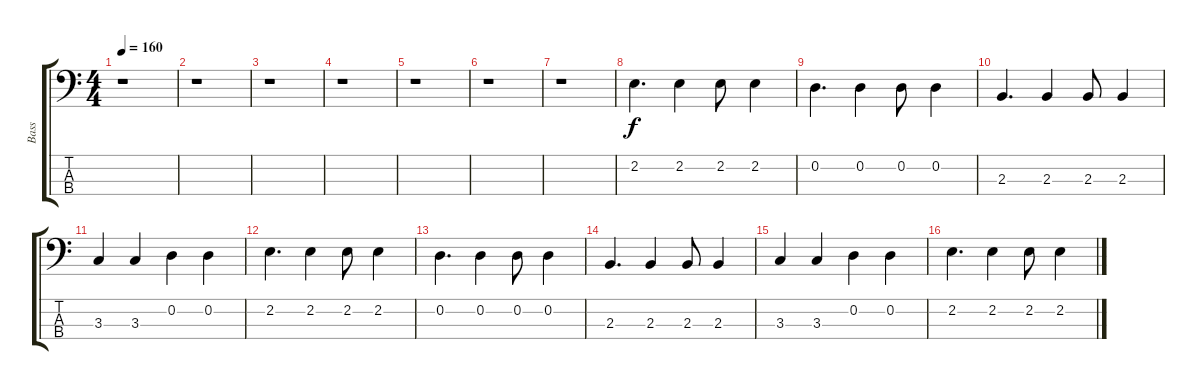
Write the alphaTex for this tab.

\track ("Bass" "Bass") {instrument electricbasspick}
\staff {score tabs}
\tuning (G2 D2 A1 E1) {hide}
\ts (4 4)
\tempo 160
\clef f4
\ks c
r.1{dy f} |
r.1 |
r.1 |
r.1 |
r.1 |
r.1 |
r.1 |
2.2.4{d} 2.2.4 2.2.8 2.2.4 |
0.2.4{d} 0.2.4 0.2.8 0.2.4 |
2.3.4{d} 2.3.4 2.3.8 2.3.4 |
3.3.4 3.3.4 0.2.4 0.2.4 |
2.2.4{d} 2.2.4 2.2.8 2.2.4 |
0.2.4{d} 0.2.4 0.2.8 0.2.4 |
2.3.4{d} 2.3.4 2.3.8 2.3.4 |
3.3.4 3.3.4 0.2.4 0.2.4 |
2.2.4{d} 2.2.4 2.2.8 2.2.4
